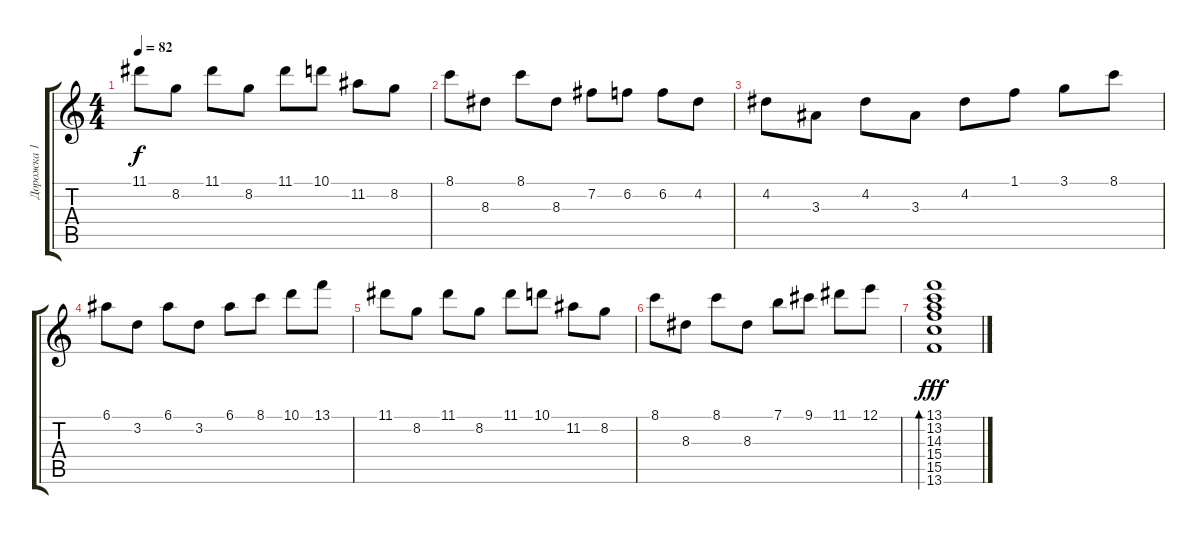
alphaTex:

\track ("Дорожка 1" "Дорожка 1") {instrument acousticguitarsteel}
\staff {score tabs}
\tuning (E4 B3 G3 D3 A2 E2) {hide}
\ts (4 4)
\tempo 82
\clef g2
\ks c
11.1.8{dy f} 8.2.8 11.1.8 8.2.8 11.1.8 10.1.8 11.2.8 8.2.8 |
8.1.8 8.3.8 8.1.8 8.3.8 7.2.8 6.2.8 6.2.8 4.2.8 |
4.2.8 3.3.8 4.2.8 3.3.8 4.2.8 1.1.8 3.1.8 8.1.8 |
6.1.8 3.2.8 6.1.8 3.2.8 6.1.8 8.1.8 10.1.8 13.1.8 |
11.1.8 8.2.8 11.1.8 8.2.8 11.1.8 10.1.8 11.2.8 8.2.8 |
8.1.8 8.3.8 8.1.8 8.3.8 7.1.8 9.1.8 11.1.8 12.1.8 |
(13.1 13.2 14.3 15.4 15.5 13.6).1{bd 480 dy fff}
